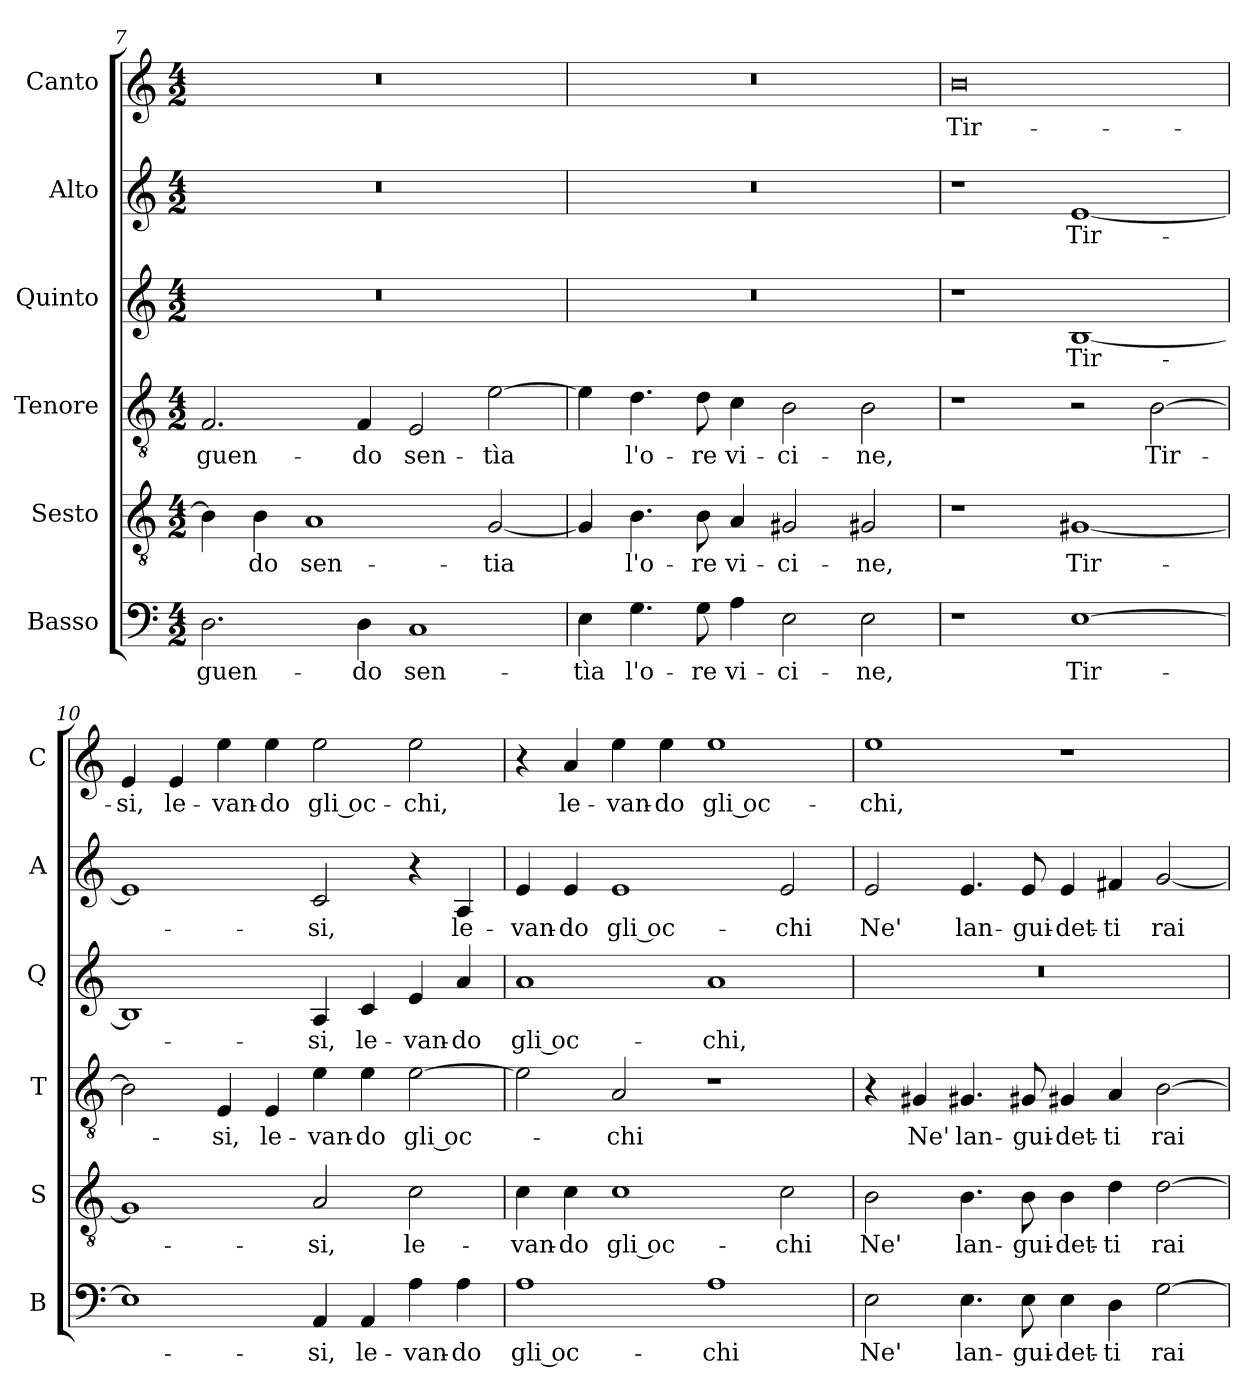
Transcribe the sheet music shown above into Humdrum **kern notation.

**kern	**text	**kern	**text	**kern	**text	**kern	**text	**kern	**text	**kern	**text
*part6	*part6	*part5	*part5	*part4	*part4	*part3	*part3	*part2	*part2	*part1	*part1
*staff6	*staff6	*staff5	*staff5	*staff4	*staff4	*staff3	*staff3	*staff2	*staff2	*staff1	*staff1
*I"Basso	*	*I"Sesto	*	*I"Tenore	*	*I"Quinto	*	*I"Alto	*	*I"Canto	*
*I'B	*	*I'S	*	*I'T	*	*I'Q	*	*I'A	*	*I'C	*
*clefF4	*	*clefGv2	*	*clefGv2	*	*clefG2	*	*clefG2	*	*clefG2	*
*k[]	*	*k[]	*	*k[]	*	*k[]	*	*k[]	*	*k[]	*
*a:	*	*a:	*	*a:	*	*a:	*	*a:	*	*a:	*
*M4/2	*	*M4/2	*	*M4/2	*	*M4/2	*	*M4/2	*	*M4/2	*
=7	=7	=7	=7	=7	=7	=7	=7	=7	=7	=7	=7
2.D	-guen-	4B]	.	2.F	-guen-	0r	.	0r	.	0r	.
.	.	4B	-do	.	.	.	.	.	.	.	.
.	.	1A	sen-	.	.	.	.	.	.	.	.
4D	-do	.	.	4F	-do	.	.	.	.	.	.
1C	sen-	.	.	2E	sen-	.	.	.	.	.	.
.	.	[2G	-tia	[2e	-tìa	.	.	.	.	.	.
=8	=8	=8	=8	=8	=8	=8	=8	=8	=8	=8	=8
4E	-tìa	4G]	.	4e]	.	0r	.	0r	.	0r	.
4.G	l'o-	4.B	l'o-	4.d	l'o-	.	.	.	.	.	.
8G	-re	8B	-re	8d	-re	.	.	.	.	.	.
4A	vi-	4A	vi-	4c	vi-	.	.	.	.	.	.
2E	-ci-	2G#X	-ci-	2B	-ci-	.	.	.	.	.	.
2E	-ne,	2G#X	-ne,	2B	-ne,	.	.	.	.	.	.
=9	=9	=9	=9	=9	=9	=9	=9	=9	=9	=9	=9
1r	.	1r	.	1r	.	1r	.	1r	.	0b	Tir-
[1E	Tir-	[1G#X	Tir-	2r	.	[1B	Tir-	[1e	Tir-	.	.
.	.	.	.	[2B	Tir-	.	.	.	.	.	.
=10	=10	=10	=10	=10	=10	=10	=10	=10	=10	=10	=10
1E]	.	1G#]	.	2B]	.	1B]	.	1e]	.	4e	-si,
.	.	.	.	.	.	.	.	.	.	4e	le-
.	.	.	.	4E	-si,	.	.	.	.	4ee	-van-
.	.	.	.	4E	le-	.	.	.	.	4ee	-do
4AA	-si,	2A	-si,	4e	-van-	4A	-si,	2c	-si,	2ee	gli oc-
4AA	le-	.	.	4e	-do	4c	le-	.	.	.	.
4A	-van-	2c	le-	[2e	gli oc-	4e	-van-	4r	.	2ee	-chi,
4A	-do	.	.	.	.	4a	-do	4A	le-	.	.
=11	=11	=11	=11	=11	=11	=11	=11	=11	=11	=11	=11
1A	gli oc-	4c	-van-	2e]	.	1a	gli oc-	4e	-van-	4r	.
.	.	4c	-do	.	.	.	.	4e	-do	4a	le-
.	.	1c	gli oc-	2A	-chi	.	.	1e	gli oc-	4ee	-van-
.	.	.	.	.	.	.	.	.	.	4ee	-do
1A	-chi	.	.	1r	.	1a	-chi,	.	.	1ee	gli oc-
.	.	2c	-chi	.	.	.	.	2e	-chi	.	.
=12	=12	=12	=12	=12	=12	=12	=12	=12	=12	=12	=12
2E	Ne'	2B	Ne'	4r	.	0r	.	2e	Ne'	1ee	-chi,
.	.	.	.	4G#X	Ne'	.	.	.	.	.	.
4.E	lan-	4.B	lan-	4.G#X	lan-	.	.	4.e	lan-	.	.
8E	-gui-	8B	-gui-	8G#X	-gui-	.	.	8e	-gui-	.	.
4E	-det-	4B	-det-	4G#X	-det-	.	.	4e	-det-	1r	.
4D	-ti	4d	-ti	4A	-ti	.	.	4f#X	-ti	.	.
[2G	rai	[2d	rai	[2B	rai	.	.	[2g	rai	.	.
=	=	=	=	=	=	=	=	=	=	=	=
*-	*-	*-	*-	*-	*-	*-	*-	*-	*-	*-	*-
